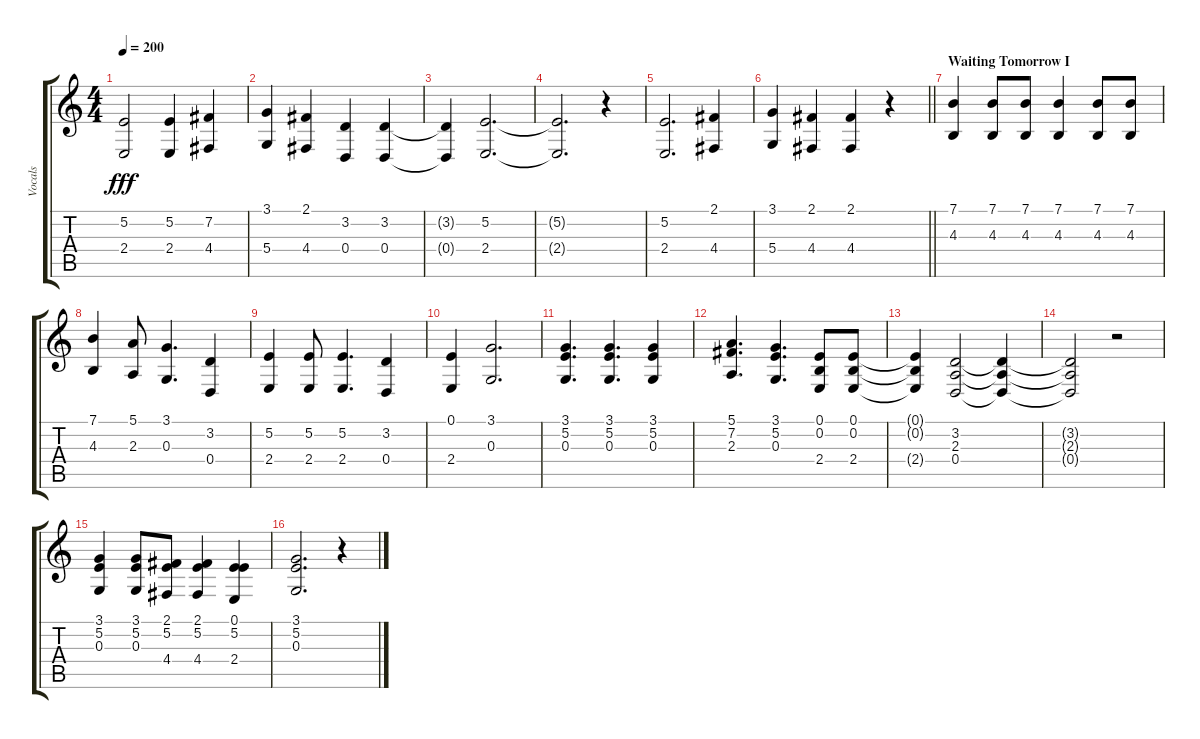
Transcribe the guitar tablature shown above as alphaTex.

\track ("Vocals" "Vocals") {instrument altosax}
\staff {score tabs}
\tuning (E4 B3 G3 D3 A2 E2) {hide}
\ts (4 4)
\tempo 200
\clef g2
\ks c
(5.2 2.4).2{dy fff} (5.2 2.4).4 (7.2 4.4).4 |
(3.1 5.4).4 (2.1 4.4).4 (3.2 0.4).4 (3.2 0.4).4 |
(3.2{t} 0.4{t}).4 (5.2 2.4).2{d} |
(5.2{t} 2.4{t}).2{d} r.4 |
(5.2 2.4).2{d} (2.1 4.4).4 |
\barLineRight lightlight
(3.1 5.4).4 (2.1 4.4).4 (2.1 4.4).4 r.4 |
\section ("" "Waiting Tomorrow I")
(7.1 4.3).4 (7.1 4.3).8 (7.1 4.3).8 (7.1 4.3).4 (7.1 4.3).8 (7.1 4.3).8 |
(7.1 4.3).4 (5.1 2.3).8 (3.1 0.3).4{d} (3.2 0.4).4 |
(5.2 2.4).4 (5.2 2.4).8 (5.2 2.4).4{d} (3.2 0.4).4 |
(0.1 2.4).4 (3.1 0.3).2{d} |
(3.1 5.2 0.3).4{d} (3.1 5.2 0.3).4{d} (3.1 5.2 0.3).4 |
(5.1 7.2 2.3).4{d} (3.1 5.2 0.3).4{d} (0.1 0.2 2.4).8 (0.1 0.2 2.4).8 |
(0.1{t} 0.2{t} 2.4{t}).4 (3.2 2.3 0.4).2 (3.2{t} 2.3{t} 0.4{t}).4 |
(3.2{t} 2.3{t} 0.4{t}).2 r.2 |
(3.1 5.2 0.3).4 (3.1 5.2 0.3).8 (2.1 5.2 4.4).8 (2.1 5.2 4.4).4 (0.1 5.2 2.4).4 |
(3.1 5.2 0.3).2{d} r.4
